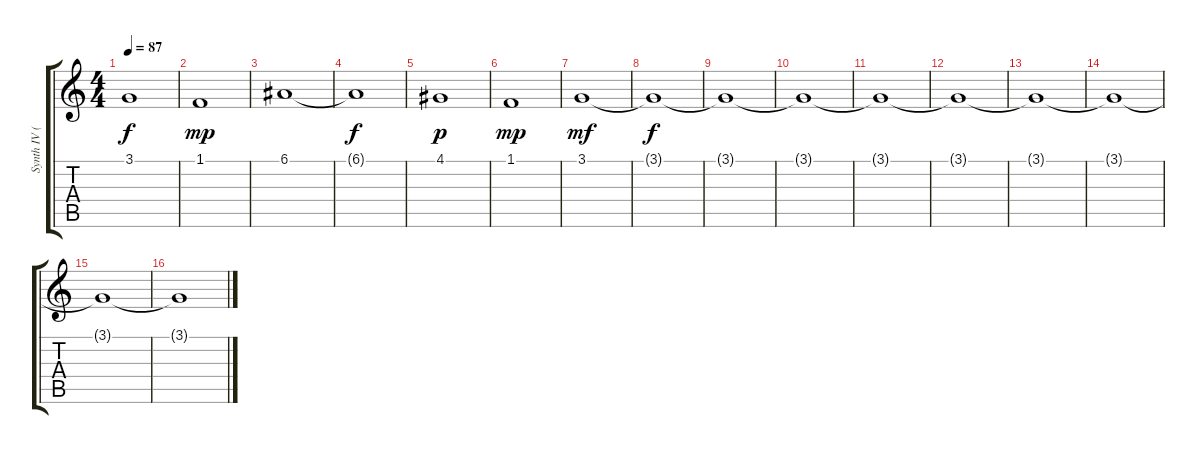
\track ("Synth IV (Banks)" "Synth IV (") {instrument synthstrings2}
\staff {score tabs}
\tuning (E4 B3 G3 D3 A2 E2) {hide}
\ts (4 4)
\tempo 87
\clef g2
\ks c
3.1{t}.1{dy f} |
1.1.1{dy mp} |
6.1.1 |
6.1{t}.1{dy f} |
4.1.1{dy p} |
1.1.1{dy mp} |
3.1.1{dy mf} |
3.1{t}.1{dy f} |
3.1{t}.1 |
3.1{t}.1 |
3.1{t}.1 |
3.1{t}.1 |
3.1{t}.1 |
3.1{t}.1 |
3.1{t}.1 |
3.1{t}.1
